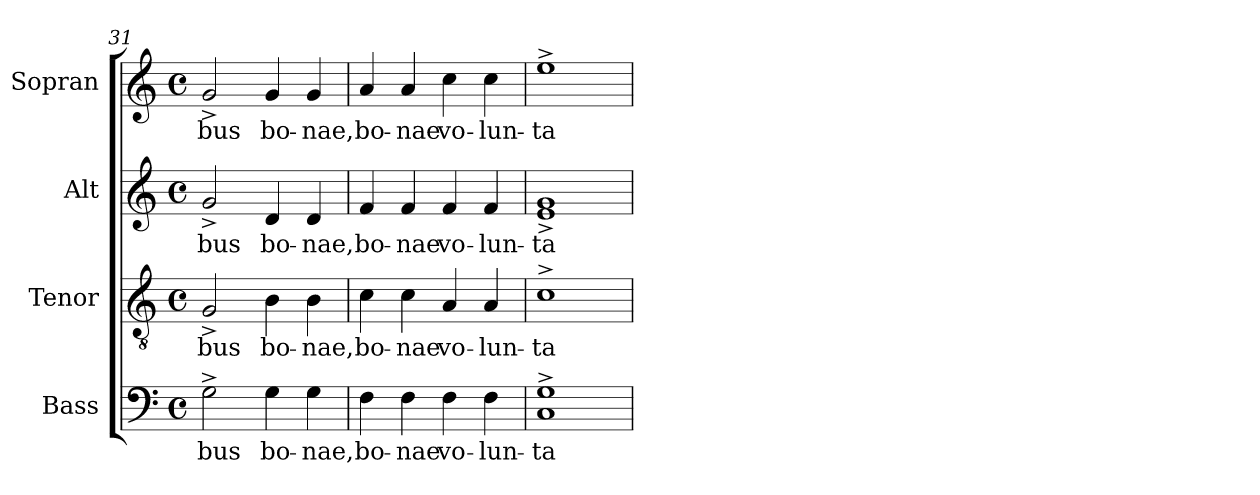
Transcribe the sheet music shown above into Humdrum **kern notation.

**kern	**text	**kern	**text	**kern	**text	**kern	**text
*part4	*part4	*part3	*part3	*part2	*part2	*part1	*part1
*staff4	*staff4	*staff3	*staff3	*staff2	*staff2	*staff1	*staff1
*I"Bass	*	*I"Tenor	*	*I"Alt	*	*I"Sopran	*
*I'B.	*	*I'T.	*	*I'A.	*	*I'S.	*
*clefF4	*	*clefGv2	*	*clefG2	*	*clefG2	*
*k[]	*	*k[]	*	*k[]	*	*k[]	*
*C:	*	*C:	*	*C:	*	*C:	*
*M4/4	*	*M4/4	*	*M4/4	*	*M4/4	*
*met(c)	*	*met(c)	*	*met(c)	*	*met(c)	*
=31	=31	=31	=31	=31	=31	=31	=31
!	!LO:LY:b	!	!LO:LY:b	!	!LO:LY:b	!	!LO:LY:b
2G^>\	-bus	2G^</	-bus	2g^</	-bus	2g^</	-bus
!	!LO:LY:b	!	!LO:LY:b	!	!LO:LY:b	!	!LO:LY:b
4G\	bo-	4B\	bo-	4d/	bo-	4g/	bo-
!	!LO:LY:b	!	!LO:LY:b	!	!LO:LY:b	!	!LO:LY:b
4G\	-nae,	4B\	-nae,	4d/	-nae,	4g/	-nae,
=32	=32	=32	=32	=32	=32	=32	=32
!	!LO:LY:b	!	!LO:LY:b	!	!LO:LY:b	!	!LO:LY:b
4F\	bo-	4c\	bo-	4f/	bo-	4a/	bo-
!	!LO:LY:b	!	!LO:LY:b	!	!LO:LY:b	!	!LO:LY:b
4F\	-nae	4c\	-nae	4f/	-nae	4a/	-nae
!	!LO:LY:b	!	!LO:LY:b	!	!LO:LY:b	!	!LO:LY:b
4F\	vo-	4A/	vo-	4f/	vo-	4cc\	vo-
!	!LO:LY:b	!	!LO:LY:b	!	!LO:LY:b	!	!LO:LY:b
4F\	-lun-	4A/	-lun-	4f/	-lun-	4cc\	-lun-
=33	=33	=33	=33	=33	=33	=33	=33
!	!LO:LY:b	!	!LO:LY:b	!	!LO:LY:b	!	!LO:LY:b
1C^> 1G^>	-ta-	1c^>	-ta-	1e^< 1g^<	-ta-	1ee^>	-ta-
=	=	=	=	=	=	=	=
*-	*-	*-	*-	*-	*-	*-	*-
